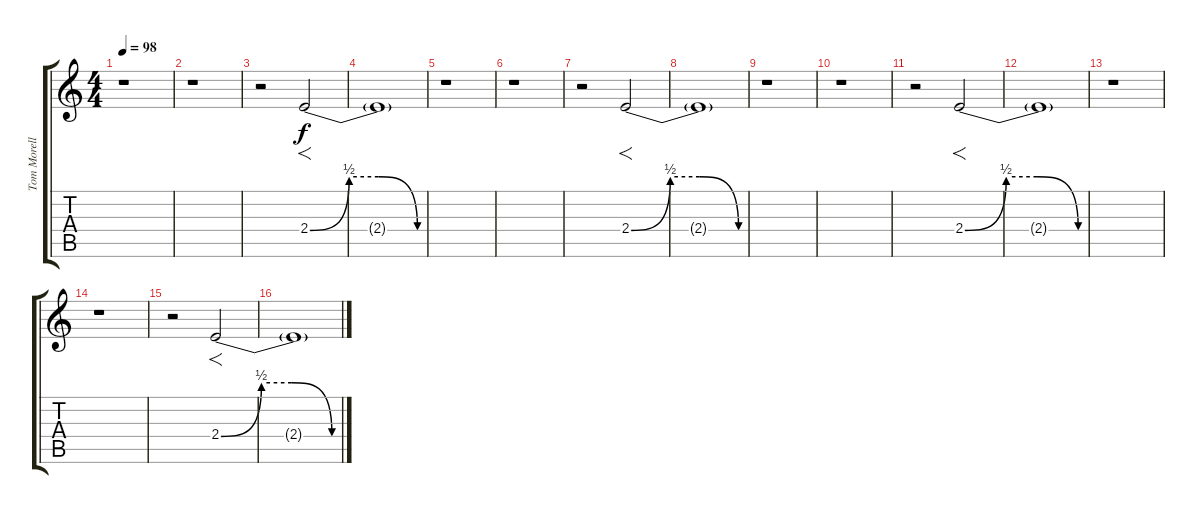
\track ("Tom Morello" "Tom Morell") {instrument guitarharmonics}
\staff {score tabs}
\tuning (E4 B3 G3 D3 A2 E2) {hide}
\ts (4 4)
\tempo 98
\clef g2
\ks c
r.1{dy f instrument guitarharmonics} |
r.1 |
r.2 2.4{be (custom 0 0 20 2 35 2 55 0 60 0)}.2{f} |
2.4{t}.1 |
r.1 |
r.1 |
r.2 2.4{be (custom 0 0 20 2 35 2 55 0 60 0)}.2{f} |
2.4{t}.1 |
r.1 |
r.1 |
r.2 2.4{be (custom 0 0 20 2 35 2 55 0 60 0)}.2{f} |
2.4{t}.1 |
r.1 |
r.1 |
r.2 2.4{be (custom 0 0 20 2 35 2 55 0 60 0)}.2{f} |
2.4{t}.1
